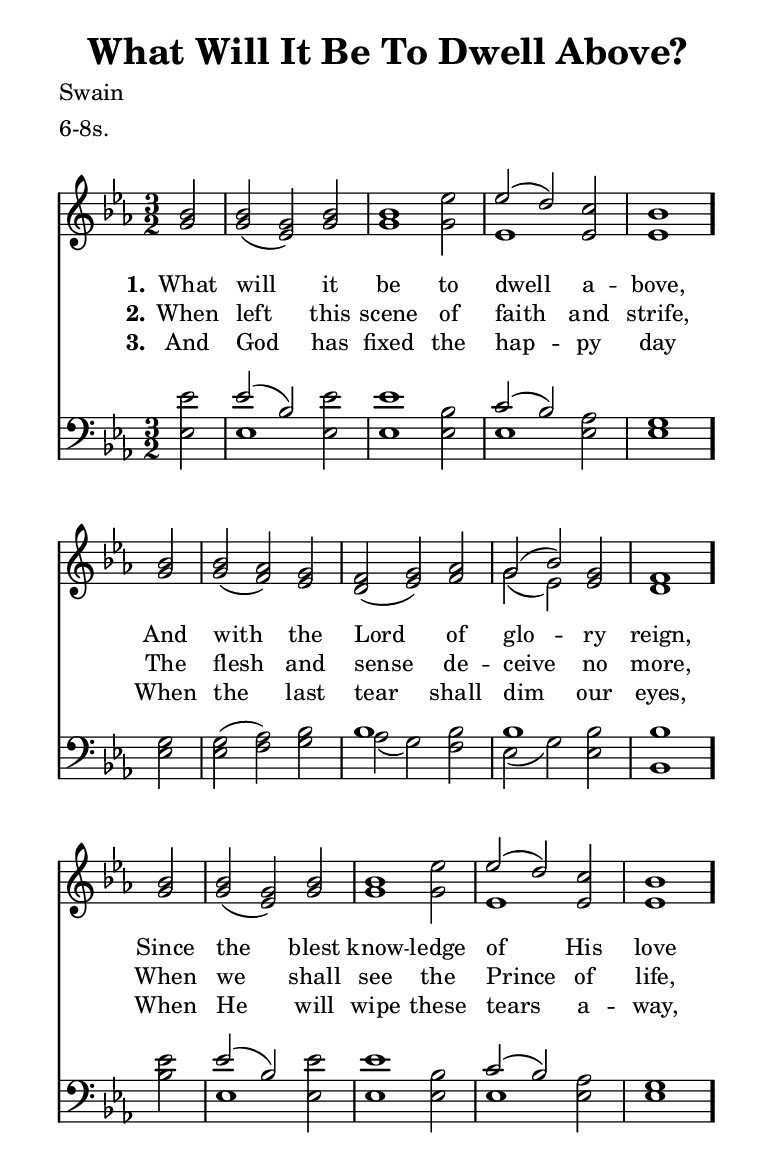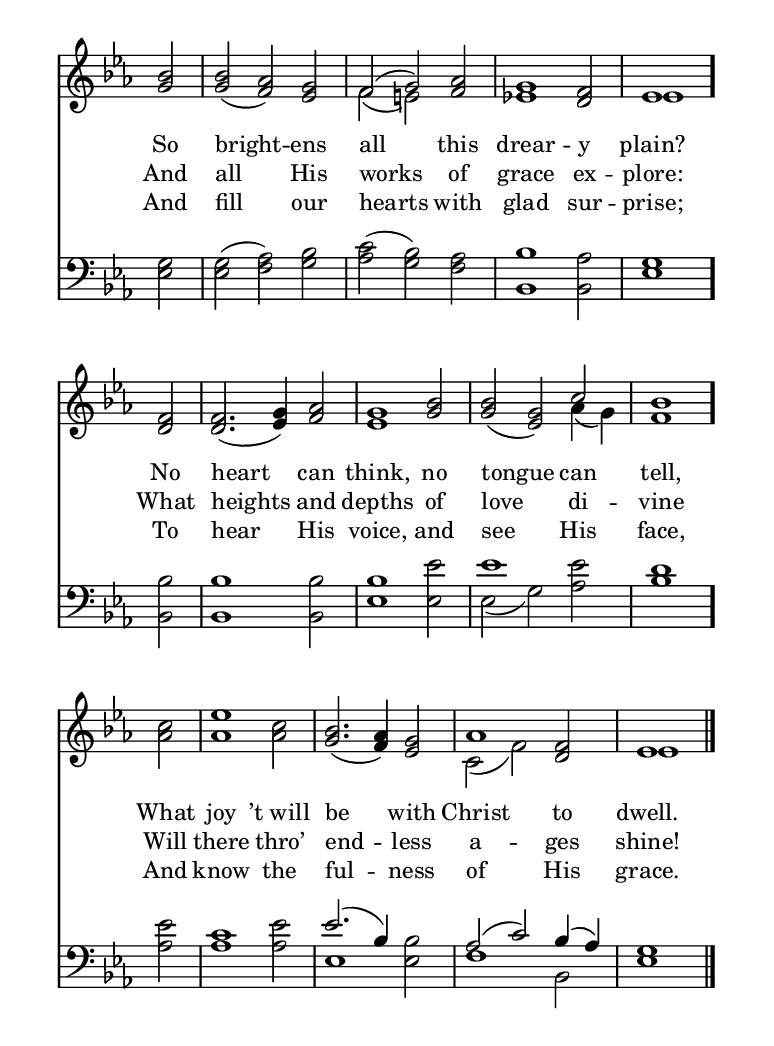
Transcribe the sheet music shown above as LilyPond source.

\include "common/global.ily"
\paper {
  \include "common/paper.ily"
}

\header{
  hymnnumber = "292"
  title = "What Will It Be To Dwell Above?"
  tunename = "Stella"
  meter = "6-8s."
  poet = "Swain"
  composer = ""
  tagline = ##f
}

global = {
  \include "common/overrides.ily"
  \override Staff.TimeSignature.style = #'numbered
  \time 3/2
  \override Score.MetronomeMark.transparent = ##t % hide all fermata changes too
  \tempo 2=100
  \key ees \major
  \partial 2
  \autoBeamOff
}

notesSoprano = {
\global
\relative c'' {

  bes2 | bes( g) bes | bes1 ees2 | ees( d) c | bes1
  bes2 | bes( aes) g | f( g) aes | g( bes) g | f1
  bes2 | bes( g) bes | bes1 ees2 | ees( d) c | bes1
  bes2 | bes( aes) g | f( g) aes | g1 f2 | ees1
  f2 | f2.( g4) aes2 | g1 bes2 | bes2( g) c | bes1
  c2 | ees1 c2 | bes2.( aes4) g2 | aes1 f2 | ees1

  \bar "|."

}
}

notesAlto = {
\global
\relative e' {

  g2 | g( ees) g | g1 g2 | ees1 ees2 | ees1
  g2 | g( f) ees | d( ees) f | g2( ees) ees | d1
  g2 | g( ees) g | g1 g2 | ees1 ees2 | ees1
  g2 | g( f) ees | f2( e) f | ees!1 d2 | ees1
  d2 | d2.( ees4) f2 | ees1 g2 | g2( ees) aes4( g) | f1
  aes2 | aes1 aes2 | g2.( f4) ees2 | c2( f) d | ees1

}
}

notesTenor = {
\global
\relative a' {

  ees2 | ees2( bes) ees | ees1 bes2 | c( bes) aes | g1
  g2 | g( aes) bes | bes1 bes2 | bes1 bes2 | bes1
  ees2 | ees2( bes) ees | ees1 bes2 | c( bes) aes | g1
  g2 | g( aes) bes | c( bes) aes | bes1 aes2 | g1
  bes2 | bes1 bes2 | bes1 ees2 | ees1 ees2 | d1
  ees2 | c1 ees2 | ees2.( bes4) bes2 | aes( c) bes4( aes) | g1

}
}

notesBass = {
\global
\relative f {

  ees2 | ees1 ees2 ees1 ees2 | ees1 ees2 | ees1
  ees2 | ees( f) g | aes( g) f | ees( g) ees | bes1
  bes'2 | ees,1 ees2 | ees1 ees2 | ees1 ees2 | ees1
  ees2 | ees( f) g | aes( g) f | bes,1 bes2 | ees1
  bes2 | bes1 bes2 | ees1 ees2 | ees( g) aes2 | bes1
  aes2 | aes1 aes2 | ees1 ees2 | f1 bes,2 | ees1

}
}

wordsA = \lyricmode {
\set stanza = "1."

What will it be to dwell a -- bove, \bar "."
And with the Lord of glo -- ry reign, \bar "."
Since the blest know -- ledge of His love \bar "."
So bright -- ens all this drear -- y plain? \bar "."
No heart can think, no tongue can tell, \bar "."
What joy ’t_will be with Christ to dwell. \bar "."

}

wordsB = \lyricmode {
\set stanza = "2."

When left this scene of faith and strife,
The flesh and sense de -- ceive no more,
When we shall see the Prince of life,
And all His works of grace ex -- plore:
What heights and depths of love di -- vine
Will there thro’ end -- less a -- ges shine!

}

wordsC = \lyricmode {
\set stanza = "3."

And God has fixed the hap -- py day
When the last tear shall dim our eyes,
When He will wipe these tears a -- way,
And fill our hearts with glad sur -- prise;
To hear His voice, and see His face,
And know the ful -- ness of His grace.

}

\score {
  \context ChoirStaff <<
    \context Staff = upper <<
      \set Staff.autoBeaming = ##f
      \set ChoirStaff.systemStartDelimiter = #'SystemStartBar
      \set ChoirStaff.printPartCombineTexts = ##f
      \partcombine #'(2 . 9) \notesSoprano \notesAlto
      \context NullVoice = sopranos { \voiceOne << \notesSoprano >> }
      \context NullVoice = altos { \voiceTwo << \notesAlto >> }
      \context Lyrics = one   \lyricsto sopranos \wordsA
      \context Lyrics = two   \lyricsto sopranos \wordsB
      \context Lyrics = three \lyricsto sopranos \wordsC
    >>
    \context Staff = men <<
      \set Staff.autoBeaming = ##f
      \clef bass
      \set ChoirStaff.printPartCombineTexts = ##f
      \partcombine #'(2 . 9) \notesTenor \notesBass
      \context NullVoice = tenors { \voiceOne << \notesTenor >> }
      \context NullVoice = basses { \voiceTwo << \notesBass >> }
    >>
  >>
  \layout {
    \include "common/layout.ily"
  }
  \midi{
    \include "common/midi.ily"
  }
}

\version "2.19.49"  % necessary for upgrading to future LilyPond versions.

% vi:set et ts=2 sw=2 ai nocindent syntax=lilypond:
